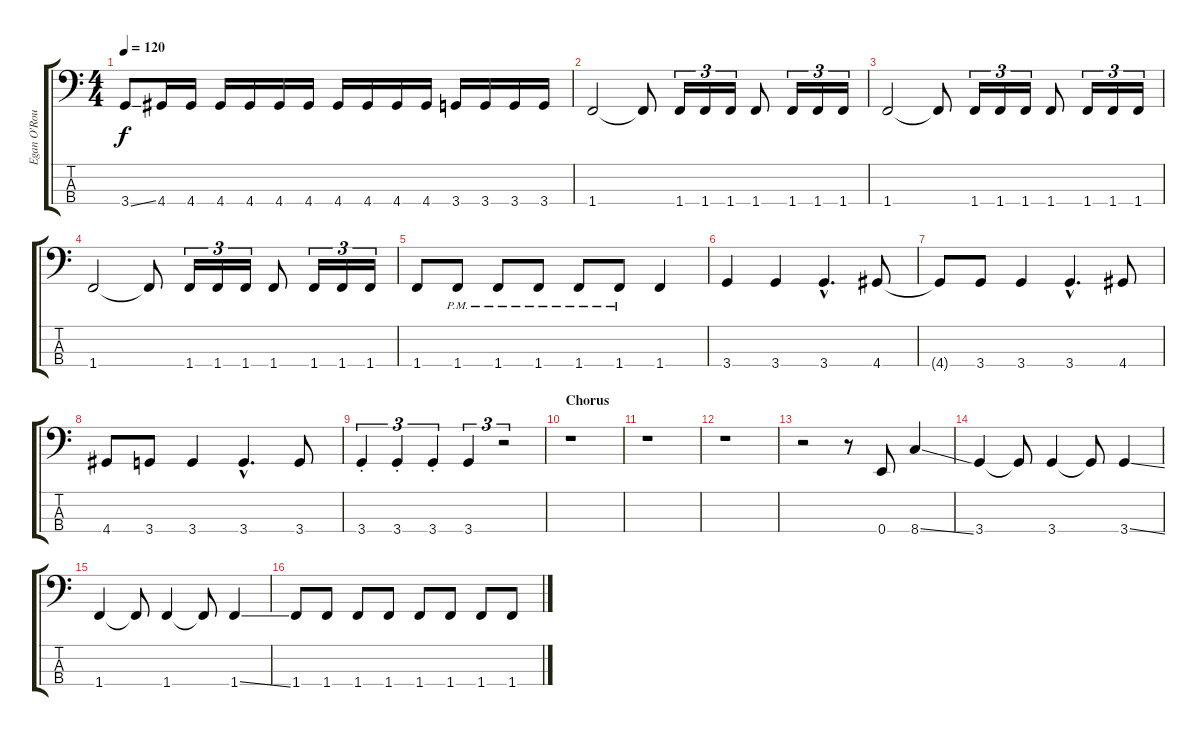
\track ("Egan O'Rourke" "Egan O'Rou") {instrument electricbasspick}
\staff {score tabs}
\tuning (G2 D2 A1 E1) {hide}
\ts (4 4)
\tempo 120
\clef f4
\ks c
3.4{ss}.8{dy f} 4.4.16 4.4.16 4.4.16 4.4.16 4.4.16 4.4.16 4.4.16 4.4.16 4.4.16 4.4.16 3.4.16 3.4.16 3.4.16 3.4.16 |
1.4.2 1.4{t}.8 1.4.16{tu (3 2)} 1.4.16{tu (3 2)} 1.4.16{tu (3 2)} 1.4.8 1.4.16{tu (3 2)} 1.4.16{tu (3 2)} 1.4.16{tu (3 2)} |
1.4.2 1.4{t}.8 1.4.16{tu (3 2)} 1.4.16{tu (3 2)} 1.4.16{tu (3 2)} 1.4.8 1.4.16{tu (3 2)} 1.4.16{tu (3 2)} 1.4.16{tu (3 2)} |
1.4.2 1.4{t}.8 1.4.16{tu (3 2)} 1.4.16{tu (3 2)} 1.4.16{tu (3 2)} 1.4.8 1.4.16{tu (3 2)} 1.4.16{tu (3 2)} 1.4.16{tu (3 2)} |
1.4.8 1.4{pm}.8 1.4{pm}.8 1.4{pm}.8 1.4{pm}.8 1.4{pm}.8 1.4.4 |
3.4.4 3.4.4 3.4{hac}.4{d} 4.4.8 |
4.4{t}.8 3.4.8 3.4.4 3.4{hac}.4{d} 4.4.8 |
4.4.8 3.4.8 3.4.4 3.4{hac}.4{d} 3.4.8 |
3.4{st}.4{tu (3 2)} 3.4{st}.4{tu (3 2)} 3.4{st}.4{tu (3 2)} 3.4.4{tu (3 2)} r.2{tu (3 2)} |
\section ("" "Chorus")
r.1 |
r.1 |
r.1 |
r.2 r.8 0.4.8 8.4{ss}.4 |
3.4.4 3.4{t}.8 3.4.4 3.4{t}.8 3.4{ss}.4 |
1.4.4 1.4{t}.8 1.4.4 1.4{t}.8 1.4{ss}.4 |
1.4.8 1.4.8 1.4.8 1.4.8 1.4.8 1.4.8 1.4.8 1.4.8
